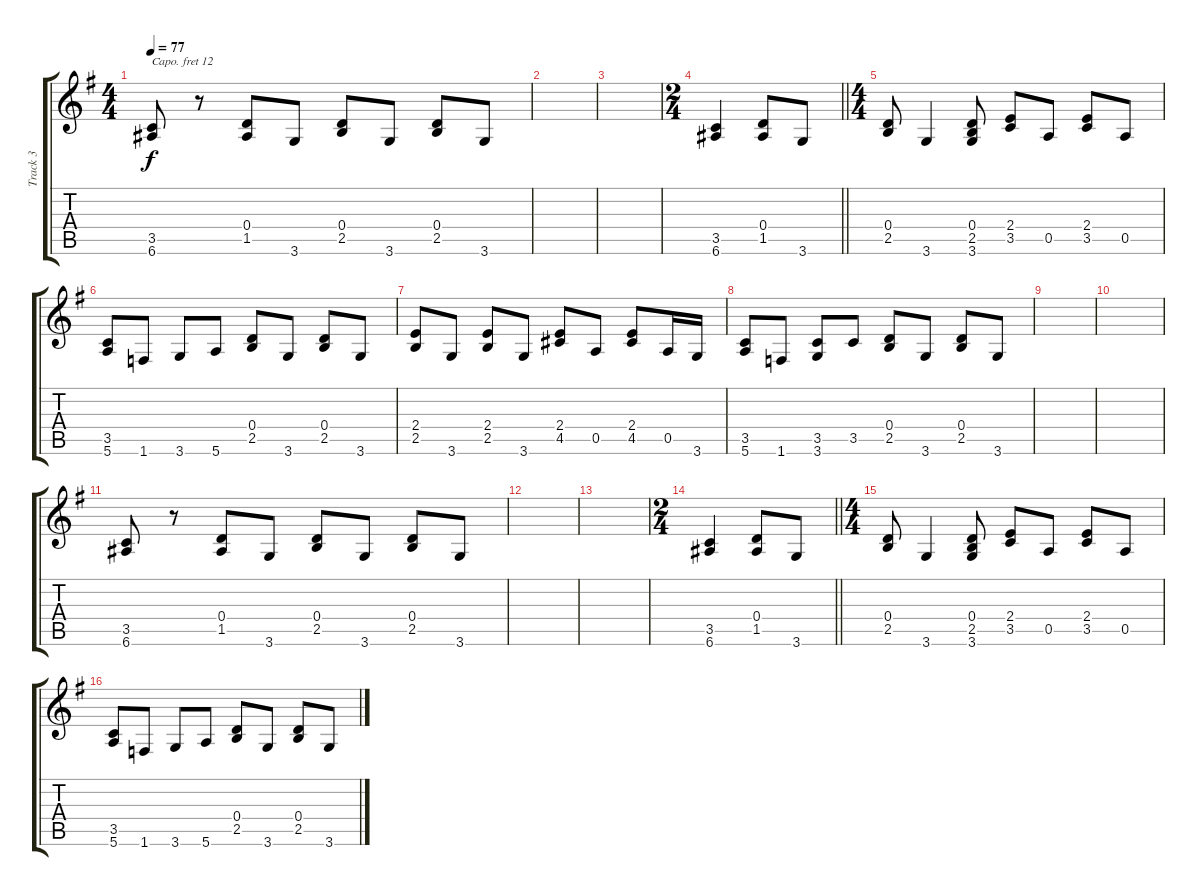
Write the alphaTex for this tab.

\track ("Track 3" "Track 3") {instrument acousticgrandpiano}
\staff {score tabs}
\capo 12
\tuning (E4 B3 G3 D3 A2 E2) {hide}
\ts (4 4)
\tempo 77
\clef g2
\ks g
(3.5 6.6).8{dy f} r.8 (0.4 1.5).8 3.6.8 (0.4 2.5).8 3.6.8 (0.4 2.5).8 3.6.8 |
|
|
\ts (2 4)
\barLineRight lightlight
(3.5 6.6).4 (0.4 1.5).8 3.6.8 |
\ts (4 4)
(0.4 2.5).8 3.6.4 (0.4 2.5 3.6).8 (2.4 3.5).8 0.5.8 (2.4 3.5).8 0.5.8 |
(3.5 5.6).8 1.6.8 3.6.8 5.6.8 (0.4 2.5).8 3.6.8 (0.4 2.5).8 3.6.8 |
(2.4 2.5).8 3.6.8 (2.4 2.5).8 3.6.8 (2.4 4.5).8 0.5.8 (2.4 4.5).8 0.5.16 3.6.16 |
(3.5 5.6).8 1.6.8 (3.5 3.6).8 3.5.8 (0.4 2.5).8 3.6.8 (0.4 2.5).8 3.6.8 |
|
|
(3.5 6.6).8 r.8 (0.4 1.5).8 3.6.8 (0.4 2.5).8 3.6.8 (0.4 2.5).8 3.6.8 |
|
|
\ts (2 4)
\barLineRight lightlight
(3.5 6.6).4 (0.4 1.5).8 3.6.8 |
\ts (4 4)
(0.4 2.5).8 3.6.4 (0.4 2.5 3.6).8 (2.4 3.5).8 0.5.8 (2.4 3.5).8 0.5.8 |
(3.5 5.6).8 1.6.8 3.6.8 5.6.8 (0.4 2.5).8 3.6.8 (0.4 2.5).8 3.6.8
